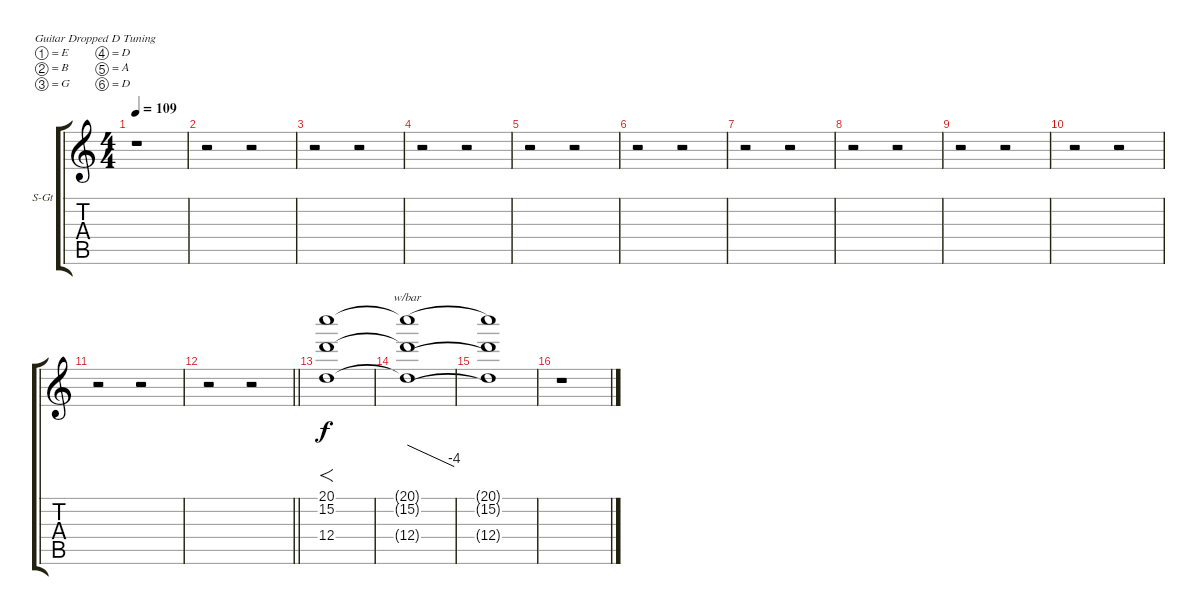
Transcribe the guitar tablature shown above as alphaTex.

\bracketExtendMode groupsimilarinstruments
\firstSystemTrackNameOrientation horizontal
\otherSystemsTrackNameOrientation horizontal
\track ("Keyboard (Christian)" "S-Gt") {instrument pad4choir}
\staff {score tabs}
\tuning (E4 B3 G3 D3 A2 D2)
\displaytranspose 12
\ts (4 4)
\tempo 109
\clef g2
\ks c
r.1{dy p} |
r.2 r.2 |
r.2 r.2 |
r.2 r.2 |
r.2 r.2 |
r.2 r.2 |
r.2 r.2 |
r.2 r.2 |
r.2 r.2 |
r.2 r.2 |
r.2 r.2 |
\barLineRight lightlight
r.2 r.2 |
(20.1 15.2 12.4).1{f dy f} |
(20.1{t} 15.2{t} 12.4{t}).1{tbe (dive default 0 0 60 -16)} |
(20.1{t} 15.2{t} 12.4{t}).1 |
r.1
